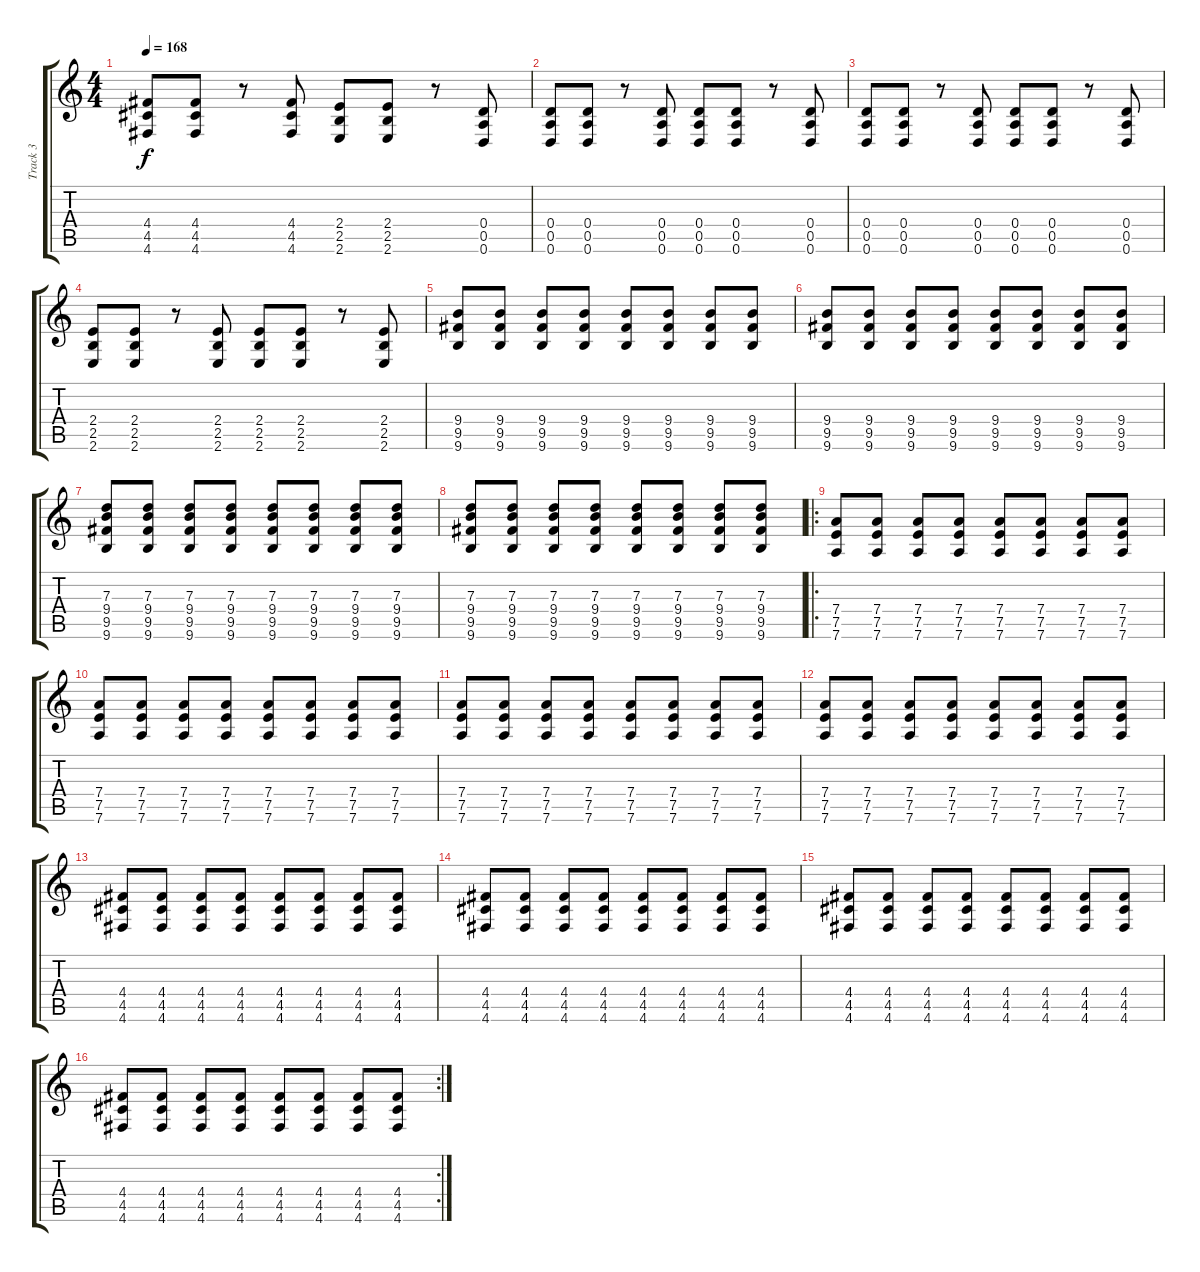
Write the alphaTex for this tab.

\track ("Track 3" "Track 3") {instrument distortionguitar}
\staff {score tabs}
\tuning (E4 B3 G3 D3 A2 D2) {hide}
\ts (4 4)
\tempo 168
\clef g2
\ks c
(4.4 4.5 4.6).8{dy f} (4.4 4.5 4.6).8 r.8 (4.4 4.5 4.6).8 (2.4 2.5 2.6).8 (2.4 2.5 2.6).8 r.8 (0.4 0.5 0.6).8 |
(0.4 0.5 0.6).8 (0.4 0.5 0.6).8 r.8 (0.4 0.5 0.6).8 (0.4 0.5 0.6).8 (0.4 0.5 0.6).8 r.8 (0.4 0.5 0.6).8 |
(0.4 0.5 0.6).8 (0.4 0.5 0.6).8 r.8 (0.4 0.5 0.6).8 (0.4 0.5 0.6).8 (0.4 0.5 0.6).8 r.8 (0.4 0.5 0.6).8 |
(2.4 2.5 2.6).8 (2.4 2.5 2.6).8 r.8 (2.4 2.5 2.6).8 (2.4 2.5 2.6).8 (2.4 2.5 2.6).8 r.8 (2.4 2.5 2.6).8 |
(9.4 9.5 9.6).8 (9.4 9.5 9.6).8 (9.4 9.5 9.6).8 (9.4 9.5 9.6).8 (9.4 9.5 9.6).8 (9.4 9.5 9.6).8 (9.4 9.5 9.6).8 (9.4 9.5 9.6).8 |
(9.4 9.5 9.6).8 (9.4 9.5 9.6).8 (9.4 9.5 9.6).8 (9.4 9.5 9.6).8 (9.4 9.5 9.6).8 (9.4 9.5 9.6).8 (9.4 9.5 9.6).8 (9.4 9.5 9.6).8 |
(7.3 9.4 9.5 9.6).8 (7.3 9.4 9.5 9.6).8 (7.3 9.4 9.5 9.6).8 (7.3 9.4 9.5 9.6).8 (7.3 9.4 9.5 9.6).8 (7.3 9.4 9.5 9.6).8 (7.3 9.4 9.5 9.6).8 (7.3 9.4 9.5 9.6).8 |
(7.3 9.4 9.5 9.6).8 (7.3 9.4 9.5 9.6).8 (7.3 9.4 9.5 9.6).8 (7.3 9.4 9.5 9.6).8 (7.3 9.4 9.5 9.6).8 (7.3 9.4 9.5 9.6).8 (7.3 9.4 9.5 9.6).8 (7.3 9.4 9.5 9.6).8 |
\ro
(7.4 7.5 7.6).8 (7.4 7.5 7.6).8 (7.4 7.5 7.6).8 (7.4 7.5 7.6).8 (7.4 7.5 7.6).8 (7.4 7.5 7.6).8 (7.4 7.5 7.6).8 (7.4 7.5 7.6).8 |
(7.4 7.5 7.6).8 (7.4 7.5 7.6).8 (7.4 7.5 7.6).8 (7.4 7.5 7.6).8 (7.4 7.5 7.6).8 (7.4 7.5 7.6).8 (7.4 7.5 7.6).8 (7.4 7.5 7.6).8 |
(7.4 7.5 7.6).8 (7.4 7.5 7.6).8 (7.4 7.5 7.6).8 (7.4 7.5 7.6).8 (7.4 7.5 7.6).8 (7.4 7.5 7.6).8 (7.4 7.5 7.6).8 (7.4 7.5 7.6).8 |
(7.4 7.5 7.6).8 (7.4 7.5 7.6).8 (7.4 7.5 7.6).8 (7.4 7.5 7.6).8 (7.4 7.5 7.6).8 (7.4 7.5 7.6).8 (7.4 7.5 7.6).8 (7.4 7.5 7.6).8 |
(4.4 4.5 4.6).8 (4.4 4.5 4.6).8 (4.4 4.5 4.6).8 (4.4 4.5 4.6).8 (4.4 4.5 4.6).8 (4.4 4.5 4.6).8 (4.4 4.5 4.6).8 (4.4 4.5 4.6).8 |
(4.4 4.5 4.6).8 (4.4 4.5 4.6).8 (4.4 4.5 4.6).8 (4.4 4.5 4.6).8 (4.4 4.5 4.6).8 (4.4 4.5 4.6).8 (4.4 4.5 4.6).8 (4.4 4.5 4.6).8 |
(4.4 4.5 4.6).8 (4.4 4.5 4.6).8 (4.4 4.5 4.6).8 (4.4 4.5 4.6).8 (4.4 4.5 4.6).8 (4.4 4.5 4.6).8 (4.4 4.5 4.6).8 (4.4 4.5 4.6).8 |
\rc 2
(4.4 4.5 4.6).8 (4.4 4.5 4.6).8 (4.4 4.5 4.6).8 (4.4 4.5 4.6).8 (4.4 4.5 4.6).8 (4.4 4.5 4.6).8 (4.4 4.5 4.6).8 (4.4 4.5 4.6).8
